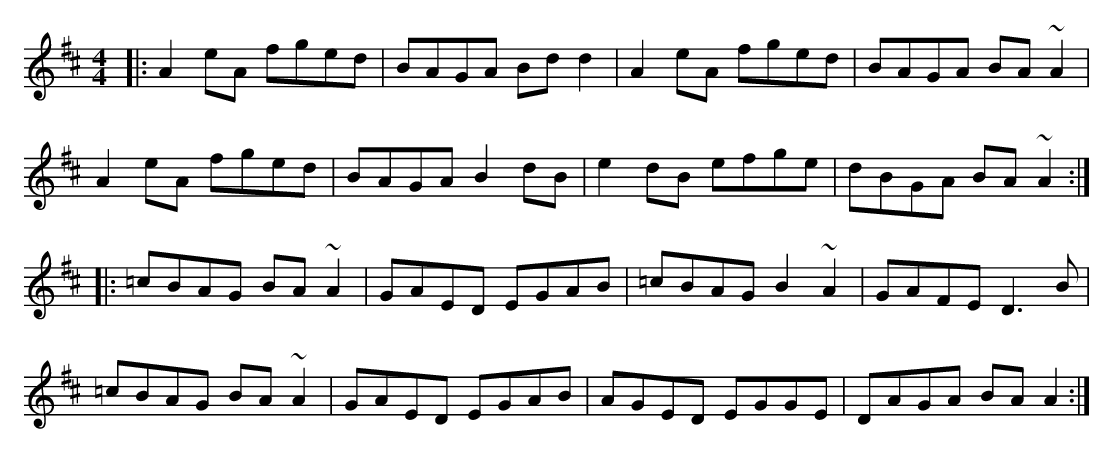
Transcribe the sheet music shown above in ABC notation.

X:1
M:4/4
K:Amix
|:A2eA fged|BAGA Bdd2|A2eA fged|BAGA BA~A2|
A2eA fged|BAGA B2dB|e2dB efge|dBGA BA~A2:|
|:=cBAG BA~A2|GAED EGAB|=cBAG B2~A2|GAFE D3B|
=cBAG BA~A2|GAED EGAB|AGED EGGE|DAGA BAA2:|
